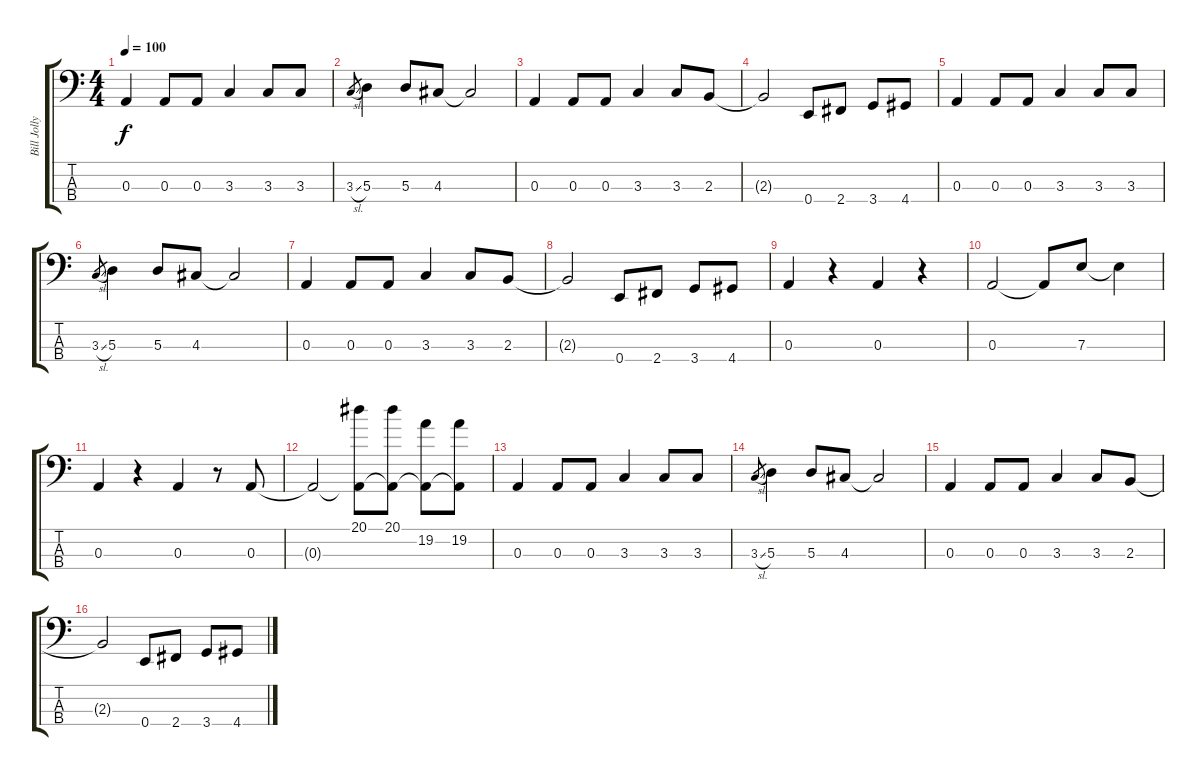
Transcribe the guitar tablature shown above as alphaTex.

\track ("Bill Jolly - Bass" "Bill Jolly") {instrument electricbasspick}
\staff {score tabs}
\tuning (G2 D2 A1 E1) {hide}
\ts (4 4)
\tempo 100
\clef f4
\ks c
0.3.4{dy f} 0.3.8 0.3.8 3.3.4 3.3.8 3.3.8 |
3.3{sl}.8{gr} 5.3.4 5.3.8 4.3.8 4.3{t}.2 |
0.3.4 0.3.8 0.3.8 3.3.4 3.3.8 2.3.8 |
2.3{t}.2 0.4.8 2.4.8 3.4.8 4.4.8 |
0.3.4 0.3.8 0.3.8 3.3.4 3.3.8 3.3.8 |
3.3{sl}.8{gr} 5.3.4 5.3.8 4.3.8 4.3{t}.2 |
0.3.4 0.3.8 0.3.8 3.3.4 3.3.8 2.3.8 |
2.3{t}.2 0.4.8 2.4.8 3.4.8 4.4.8 |
0.3.4 r.4 0.3.4 r.4 |
0.3.2 0.3{t}.8 7.3.8 7.3{t}.4 |
0.3.4 r.4 0.3.4 r.8 0.3.8 |
0.3{t}.2 (20.1 0.3{t}).8 (20.1 0.3{t}).8 (19.2 0.3{t}).8 (19.2 0.3{t}).8 |
0.3.4 0.3.8 0.3.8 3.3.4 3.3.8 3.3.8 |
3.3{sl}.8{gr} 5.3.4 5.3.8 4.3.8 4.3{t}.2 |
0.3.4 0.3.8 0.3.8 3.3.4 3.3.8 2.3.8 |
2.3{t}.2 0.4.8 2.4.8 3.4.8 4.4.8
